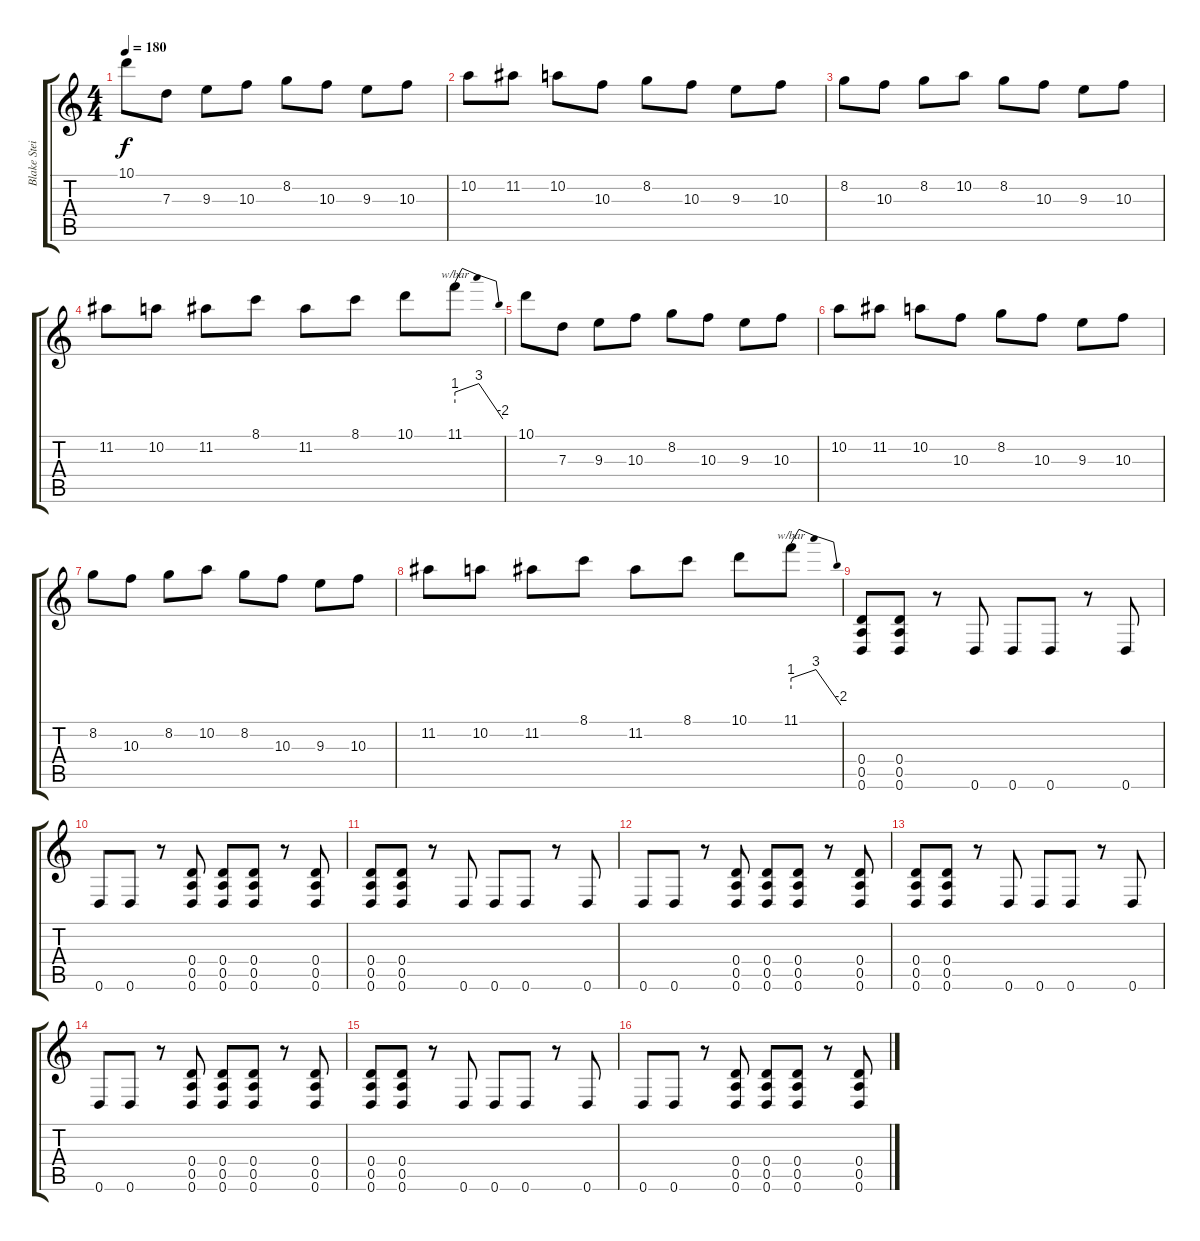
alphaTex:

\track ("Blake Steiner" "Blake Stei") {instrument overdrivenguitar}
\staff {score tabs}
\tuning (E4 B3 G3 D3 A2 D2) {hide}
\ts (4 4)
\tempo 180
\clef g2
\ks c
10.1.8{dy f} 7.3.8 9.3.8 10.3.8 8.2.8 10.3.8 9.3.8 10.3.8 |
10.2.8 11.2.8 10.2.8 10.3.8 8.2.8 10.3.8 9.3.8 10.3.8 |
8.2.8 10.3.8 8.2.8 10.2.8 8.2.8 10.3.8 9.3.8 10.3.8 |
11.2.8 10.2.8 11.2.8 8.1.8 11.2.8 8.1.8 10.1.8 11.1.8{tbe (dip default 0 4 30 12 60 -8)} |
10.1.8 7.3.8 9.3.8 10.3.8 8.2.8 10.3.8 9.3.8 10.3.8 |
10.2.8 11.2.8 10.2.8 10.3.8 8.2.8 10.3.8 9.3.8 10.3.8 |
8.2.8 10.3.8 8.2.8 10.2.8 8.2.8 10.3.8 9.3.8 10.3.8 |
11.2.8 10.2.8 11.2.8 8.1.8 11.2.8 8.1.8 10.1.8 11.1.8{tbe (dip default 0 4 30 12 60 -8)} |
(0.4 0.5 0.6).8 (0.4 0.5 0.6).8 r.8 0.6.8 0.6.8 0.6.8 r.8 0.6.8 |
0.6.8 0.6.8 r.8 (0.4 0.5 0.6).8 (0.4 0.5 0.6).8 (0.4 0.5 0.6).8 r.8 (0.4 0.5 0.6).8 |
(0.4 0.5 0.6).8 (0.4 0.5 0.6).8 r.8 0.6.8 0.6.8 0.6.8 r.8 0.6.8 |
0.6.8 0.6.8 r.8 (0.4 0.5 0.6).8 (0.4 0.5 0.6).8 (0.4 0.5 0.6).8 r.8 (0.4 0.5 0.6).8 |
(0.4 0.5 0.6).8 (0.4 0.5 0.6).8 r.8 0.6.8 0.6.8 0.6.8 r.8 0.6.8 |
0.6.8 0.6.8 r.8 (0.4 0.5 0.6).8 (0.4 0.5 0.6).8 (0.4 0.5 0.6).8 r.8 (0.4 0.5 0.6).8 |
(0.4 0.5 0.6).8 (0.4 0.5 0.6).8 r.8 0.6.8 0.6.8 0.6.8 r.8 0.6.8 |
0.6.8 0.6.8 r.8 (0.4 0.5 0.6).8 (0.4 0.5 0.6).8 (0.4 0.5 0.6).8 r.8 (0.4 0.5 0.6).8
